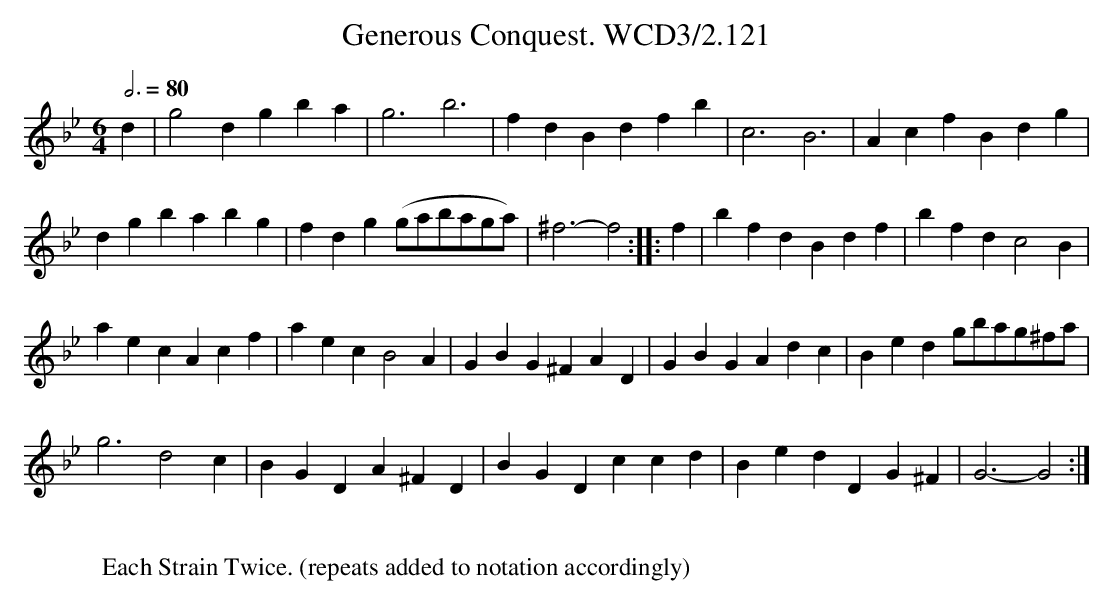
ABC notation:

X:1
T:Generous Conquest. WCD3/2.121
M:6/4
L:1/4
Q:3/4=80
K:Gm
d|g2d gba|g3b3|fdB dfb|c3B3|Acf Bdg|
dgb abg|fdg (g/a/b/a/g/a/)|^f3-f2::f|bfd Bdf|bfd c2B|
aec Acf|aec B2A|GBG ^FAD|GBG Adc|Bed g/b/a/g/^f/a/|
g3 d2c|BGD A^FD|BGD ccd|Bed DG^F|G3-G2:|
W:
W:Each Strain Twice. (repeats added to notation accordingly)
